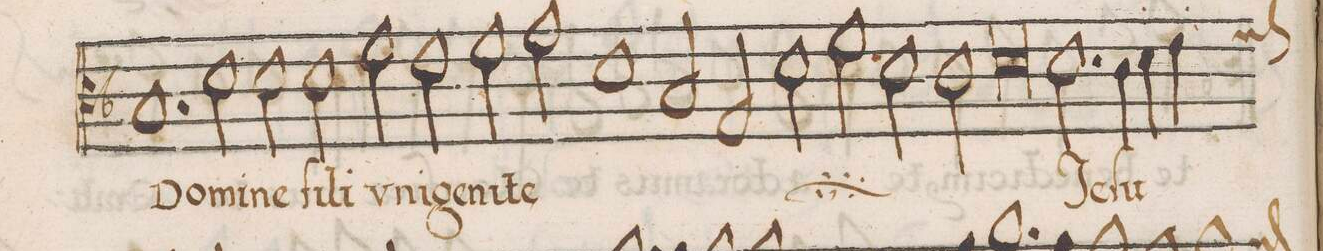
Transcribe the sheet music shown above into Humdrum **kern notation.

**kern	**text
*I"ALTVS	*
*clefC3	*
*k[b-]	*
*met(C)	*
*M2/1	*
1.Bn/	Do-
2d\	-mi-
=39-	=39-
2d\	-ne
2d\	fi-
2f\	-li
2eny\	v-
=40-	=40-
2f\	-ni-
2g\	-ge-
1d\	-ni-
=41-	=41-
2B-y/	-te
2G/	.
*	*ij
2d\	v-
2f\	-ni-
=42-	=42-
2d\	-ge-
2c\	-ni-
0d\	-te
*	*Xij
=43-	=43-
2.d\	Je-
4c\	-ſu
=44-	=44-
4d\	.
*custos:f	*
4e\	.
*-	*-
